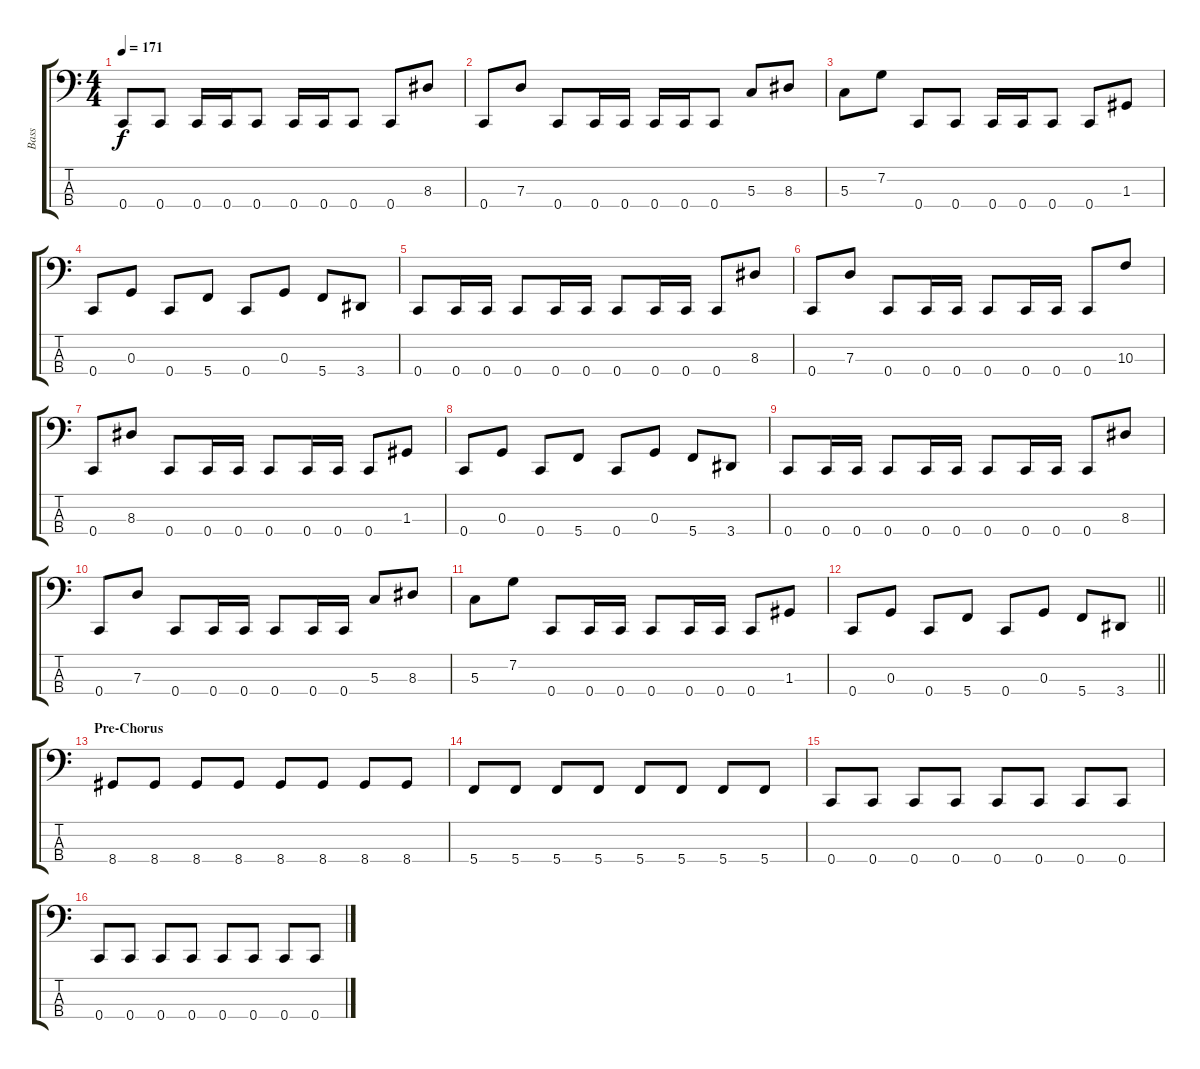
\track ("Bass" "Bass") {instrument electricbasspick}
\staff {score tabs}
\tuning (F2 C2 G1 C1) {hide}
\ts (4 4)
\tempo 171
\clef f4
\ks c
0.4.8{dy f} 0.4.8 0.4.16 0.4.16 0.4.8 0.4.16 0.4.16 0.4.8 0.4.8 8.3.8 |
0.4.8 7.3.8 0.4.8 0.4.16 0.4.16 0.4.16 0.4.16 0.4.8 5.3.8 8.3.8 |
5.3.8 7.2.8 0.4.8 0.4.8 0.4.16 0.4.16 0.4.8 0.4.8 1.3.8 |
0.4.8 0.3.8 0.4.8 5.4.8 0.4.8 0.3.8 5.4.8 3.4.8 |
0.4.8 0.4.16 0.4.16 0.4.8 0.4.16 0.4.16 0.4.8 0.4.16 0.4.16 0.4.8 8.3.8 |
0.4.8 7.3.8 0.4.8 0.4.16 0.4.16 0.4.8 0.4.16 0.4.16 0.4.8 10.3.8 |
0.4.8 8.3.8 0.4.8 0.4.16 0.4.16 0.4.8 0.4.16 0.4.16 0.4.8 1.3.8 |
0.4.8 0.3.8 0.4.8 5.4.8 0.4.8 0.3.8 5.4.8 3.4.8 |
0.4.8 0.4.16 0.4.16 0.4.8 0.4.16 0.4.16 0.4.8 0.4.16 0.4.16 0.4.8 8.3.8 |
0.4.8 7.3.8 0.4.8 0.4.16 0.4.16 0.4.8 0.4.16 0.4.16 5.3.8 8.3.8 |
5.3.8 7.2.8 0.4.8 0.4.16 0.4.16 0.4.8 0.4.16 0.4.16 0.4.8 1.3.8 |
\barLineRight lightlight
0.4.8 0.3.8 0.4.8 5.4.8 0.4.8 0.3.8 5.4.8 3.4.8 |
\section ("" "Pre-Chorus")
8.4.8 8.4.8 8.4.8 8.4.8 8.4.8 8.4.8 8.4.8 8.4.8 |
5.4.8 5.4.8 5.4.8 5.4.8 5.4.8 5.4.8 5.4.8 5.4.8 |
0.4.8 0.4.8 0.4.8 0.4.8 0.4.8 0.4.8 0.4.8 0.4.8 |
0.4.8 0.4.8 0.4.8 0.4.8 0.4.8 0.4.8 0.4.8 0.4.8
